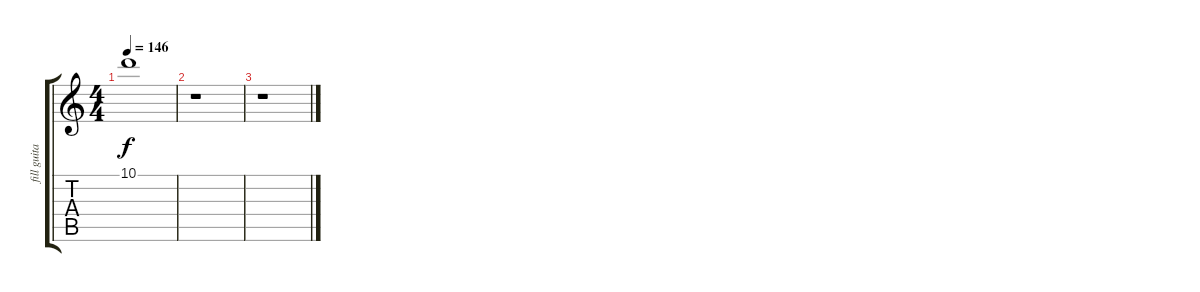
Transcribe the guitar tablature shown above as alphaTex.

\track ("fill guitar" "fill guita") {instrument distortionguitar}
\staff {score tabs}
\tuning (E4 B3 G3 D3 A2 E2) {hide}
\ts (4 4)
\tempo 146
\clef g2
\ks c
10.1{t}.1{dy f} |
r.1 |
r.1
